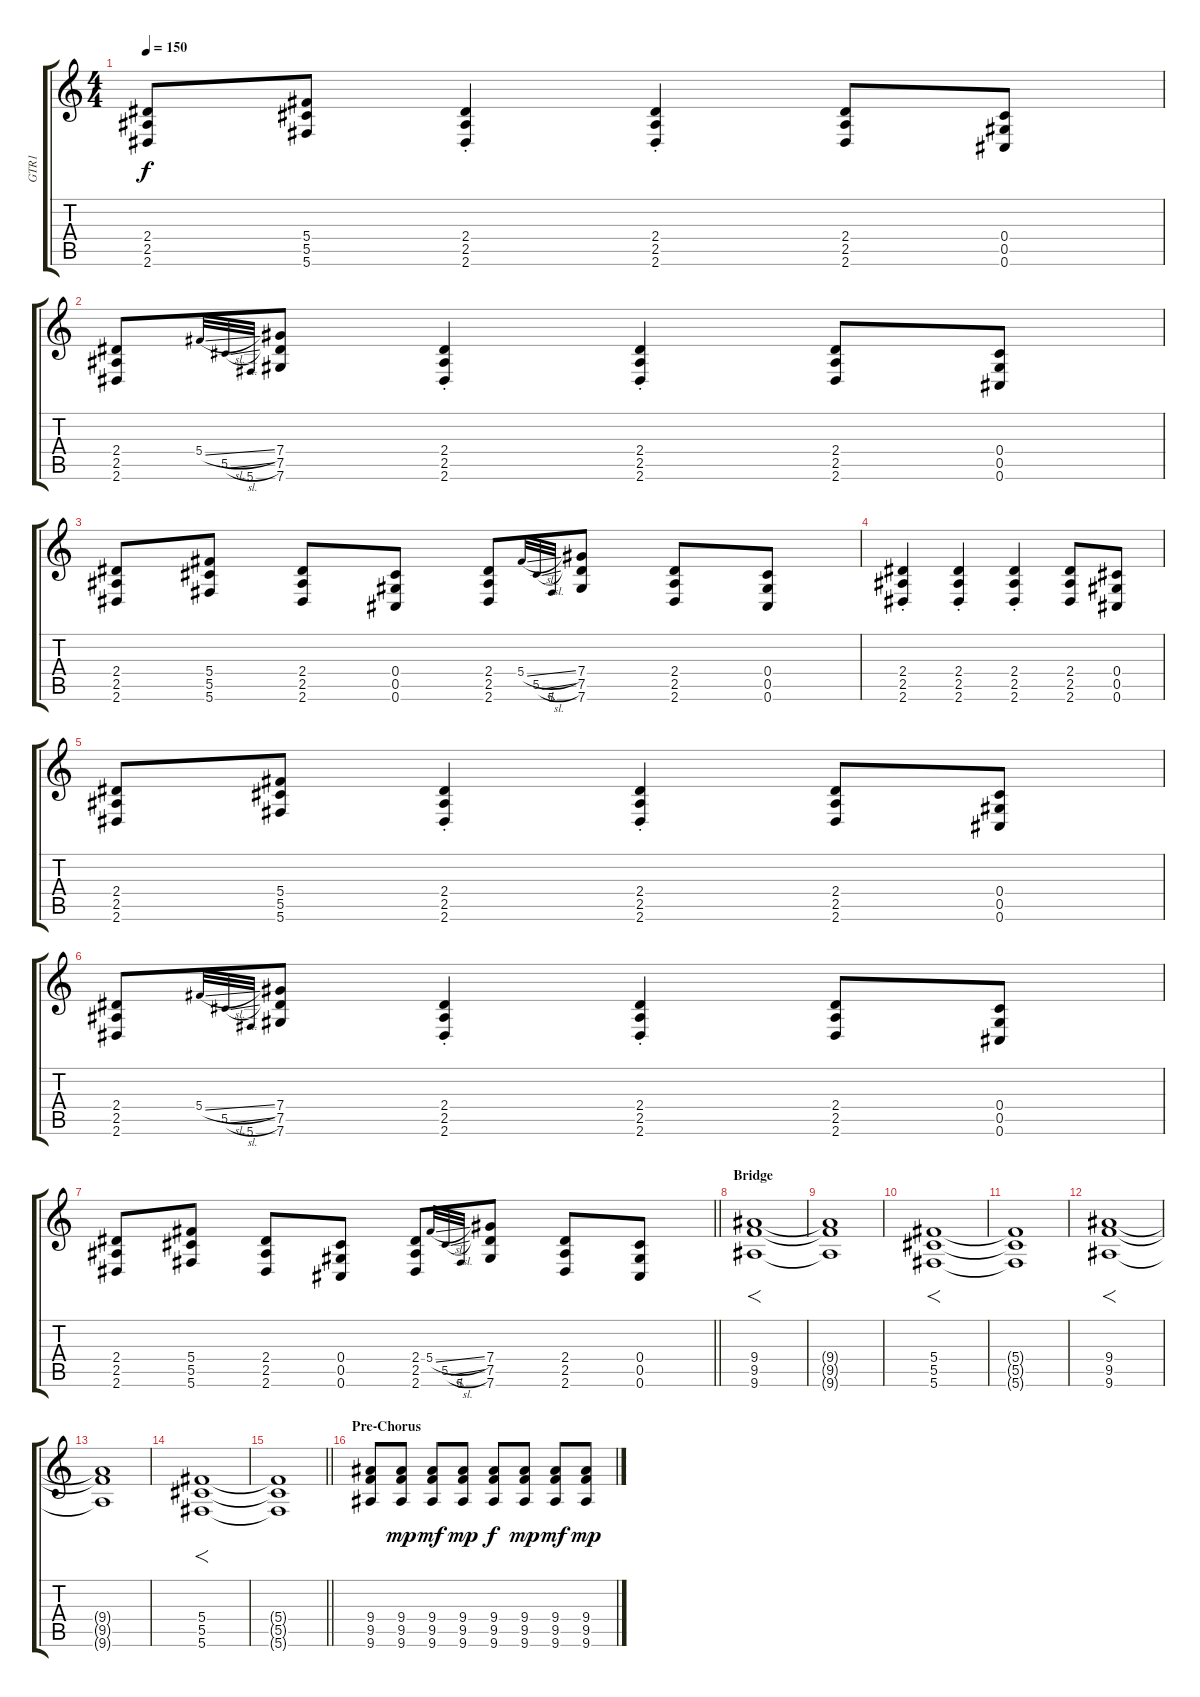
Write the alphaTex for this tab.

\track ("GTR1" "GTR1") {instrument distortionguitar}
\staff {score tabs}
\tuning (Eb4 Bb3 Gb3 Db3 Ab2 Db2) {hide}
\ts (4 4)
\tempo 150
\clef g2
\ks c
(2.4 2.5 2.6).8{dy f} (5.4 5.5 5.6).8 (2.4{st} 2.5{st} 2.6{st}).4 (2.4{st} 2.5{st} 2.6{st}).4 (2.4 2.5 2.6).8 (0.4 0.5 0.6).8 |
(2.4 2.5 2.6).8 5.4{sl}.32{gr onbeat} 5.5{sl}.32{gr onbeat} 5.6.32{gr onbeat} (7.4 7.5 7.6).8 (2.4{st} 2.5{st} 2.6{st}).4 (2.4{st} 2.5{st} 2.6{st}).4 (2.4 2.5 2.6).8 (0.4 0.5 0.6).8 |
(2.4 2.5 2.6).8 (5.4 5.5 5.6).8 (2.4 2.5 2.6).8 (0.4 0.5 0.6).8 (2.4 2.5 2.6).8 5.4{sl}.32{gr onbeat} 5.5{sl}.32{gr onbeat} 5.6.32{gr onbeat} (7.4 7.5 7.6).8 (2.4 2.5 2.6).8 (0.4 0.5 0.6).8 |
(2.4{st} 2.5{st} 2.6{st}).4 (2.4{st} 2.5{st} 2.6{st}).4 (2.4{st} 2.5{st} 2.6{st}).4 (2.4 2.5 2.6).8 (0.4 0.5 0.6).8 |
(2.4 2.5 2.6).8 (5.4 5.5 5.6).8 (2.4{st} 2.5{st} 2.6{st}).4 (2.4{st} 2.5{st} 2.6{st}).4 (2.4 2.5 2.6).8 (0.4 0.5 0.6).8 |
(2.4 2.5 2.6).8 5.4{sl}.32{gr onbeat} 5.5{sl}.32{gr onbeat} 5.6.32{gr onbeat} (7.4 7.5 7.6).8 (2.4{st} 2.5{st} 2.6{st}).4 (2.4{st} 2.5{st} 2.6{st}).4 (2.4 2.5 2.6).8 (0.4 0.5 0.6).8 |
\barLineRight lightlight
(2.4 2.5 2.6).8 (5.4 5.5 5.6).8 (2.4 2.5 2.6).8 (0.4 0.5 0.6).8 (2.4 2.5 2.6).8 5.4{sl}.32{gr onbeat} 5.5{sl}.32{gr onbeat} 5.6.32{gr onbeat} (7.4 7.5 7.6).8 (2.4 2.5 2.6).8 (0.4 0.5 0.6).8 |
\section ("" "Bridge")
(9.4 9.5 9.6).1{f} |
(9.4{t} 9.5{t} 9.6{t}).1 |
(5.4 5.5 5.6).1{f} |
(5.4{t} 5.5{t} 5.6{t}).1 |
(9.4 9.5 9.6).1{f} |
(9.4{t} 9.5{t} 9.6{t}).1 |
(5.4 5.5 5.6).1{f} |
\barLineRight lightlight
(5.4{t} 5.5{t} 5.6{t}).1 |
\section ("" "Pre-Chorus")
(9.4 9.5 9.6).8 (9.4 9.5 9.6).8{dy mp} (9.4 9.5 9.6).8{dy mf} (9.4 9.5 9.6).8{dy mp} (9.4 9.5 9.6).8{dy f} (9.4 9.5 9.6).8{dy mp} (9.4 9.5 9.6).8{dy mf} (9.4 9.5 9.6).8{dy mp}
